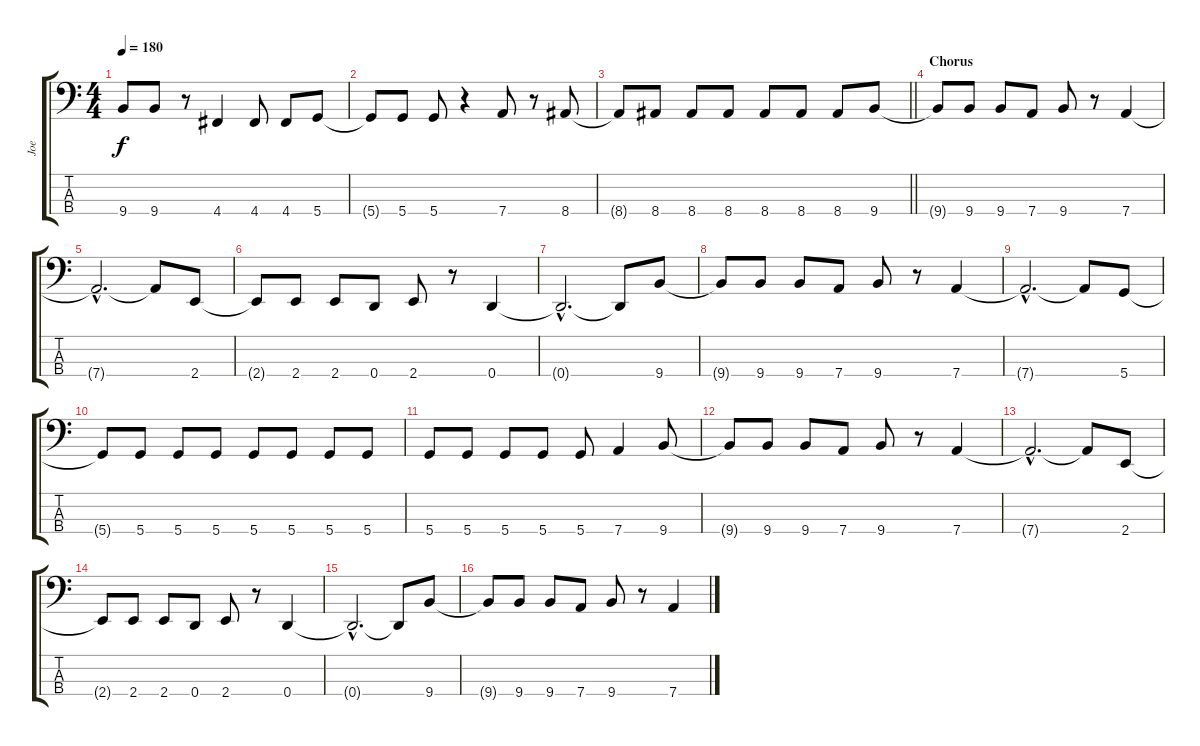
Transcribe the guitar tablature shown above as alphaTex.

\track ("Joe" "Joe") {instrument electricbasspick}
\staff {score tabs}
\tuning (G2 D2 A1 D1) {hide}
\ts (4 4)
\tempo 180
\clef f4
\ks c
9.4{t}.8{dy f} 9.4.8 r.8 4.4.4 4.4.8 4.4.8 5.4.8 |
5.4{t}.8 5.4.8 5.4.8 r.4 7.4.8 r.8 8.4.8 |
\barLineRight lightlight
8.4{t}.8 8.4.8 8.4.8 8.4.8 8.4.8 8.4.8 8.4.8 9.4.8 |
\section ("" "Chorus")
9.4{t}.8 9.4.8 9.4.8 7.4.8 9.4.8 r.8 7.4.4 |
7.4{hac t}.2{d} 7.4{t}.8 2.4.8 |
2.4{t}.8 2.4.8 2.4.8 0.4.8 2.4.8 r.8 0.4.4 |
0.4{hac t}.2{d} 0.4{t}.8 9.4.8 |
9.4{t}.8 9.4.8 9.4.8 7.4.8 9.4.8 r.8 7.4.4 |
7.4{hac t}.2{d} 7.4{t}.8 5.4.8 |
5.4{t}.8 5.4.8 5.4.8 5.4.8 5.4.8 5.4.8 5.4.8 5.4.8 |
5.4.8 5.4.8 5.4.8 5.4.8 5.4.8 7.4.4 9.4.8 |
9.4{t}.8 9.4.8 9.4.8 7.4.8 9.4.8 r.8 7.4.4 |
7.4{hac t}.2{d} 7.4{t}.8 2.4.8 |
2.4{t}.8 2.4.8 2.4.8 0.4.8 2.4.8 r.8 0.4.4 |
0.4{hac t}.2{d} 0.4{t}.8 9.4.8 |
9.4{t}.8 9.4.8 9.4.8 7.4.8 9.4.8 r.8 7.4.4
